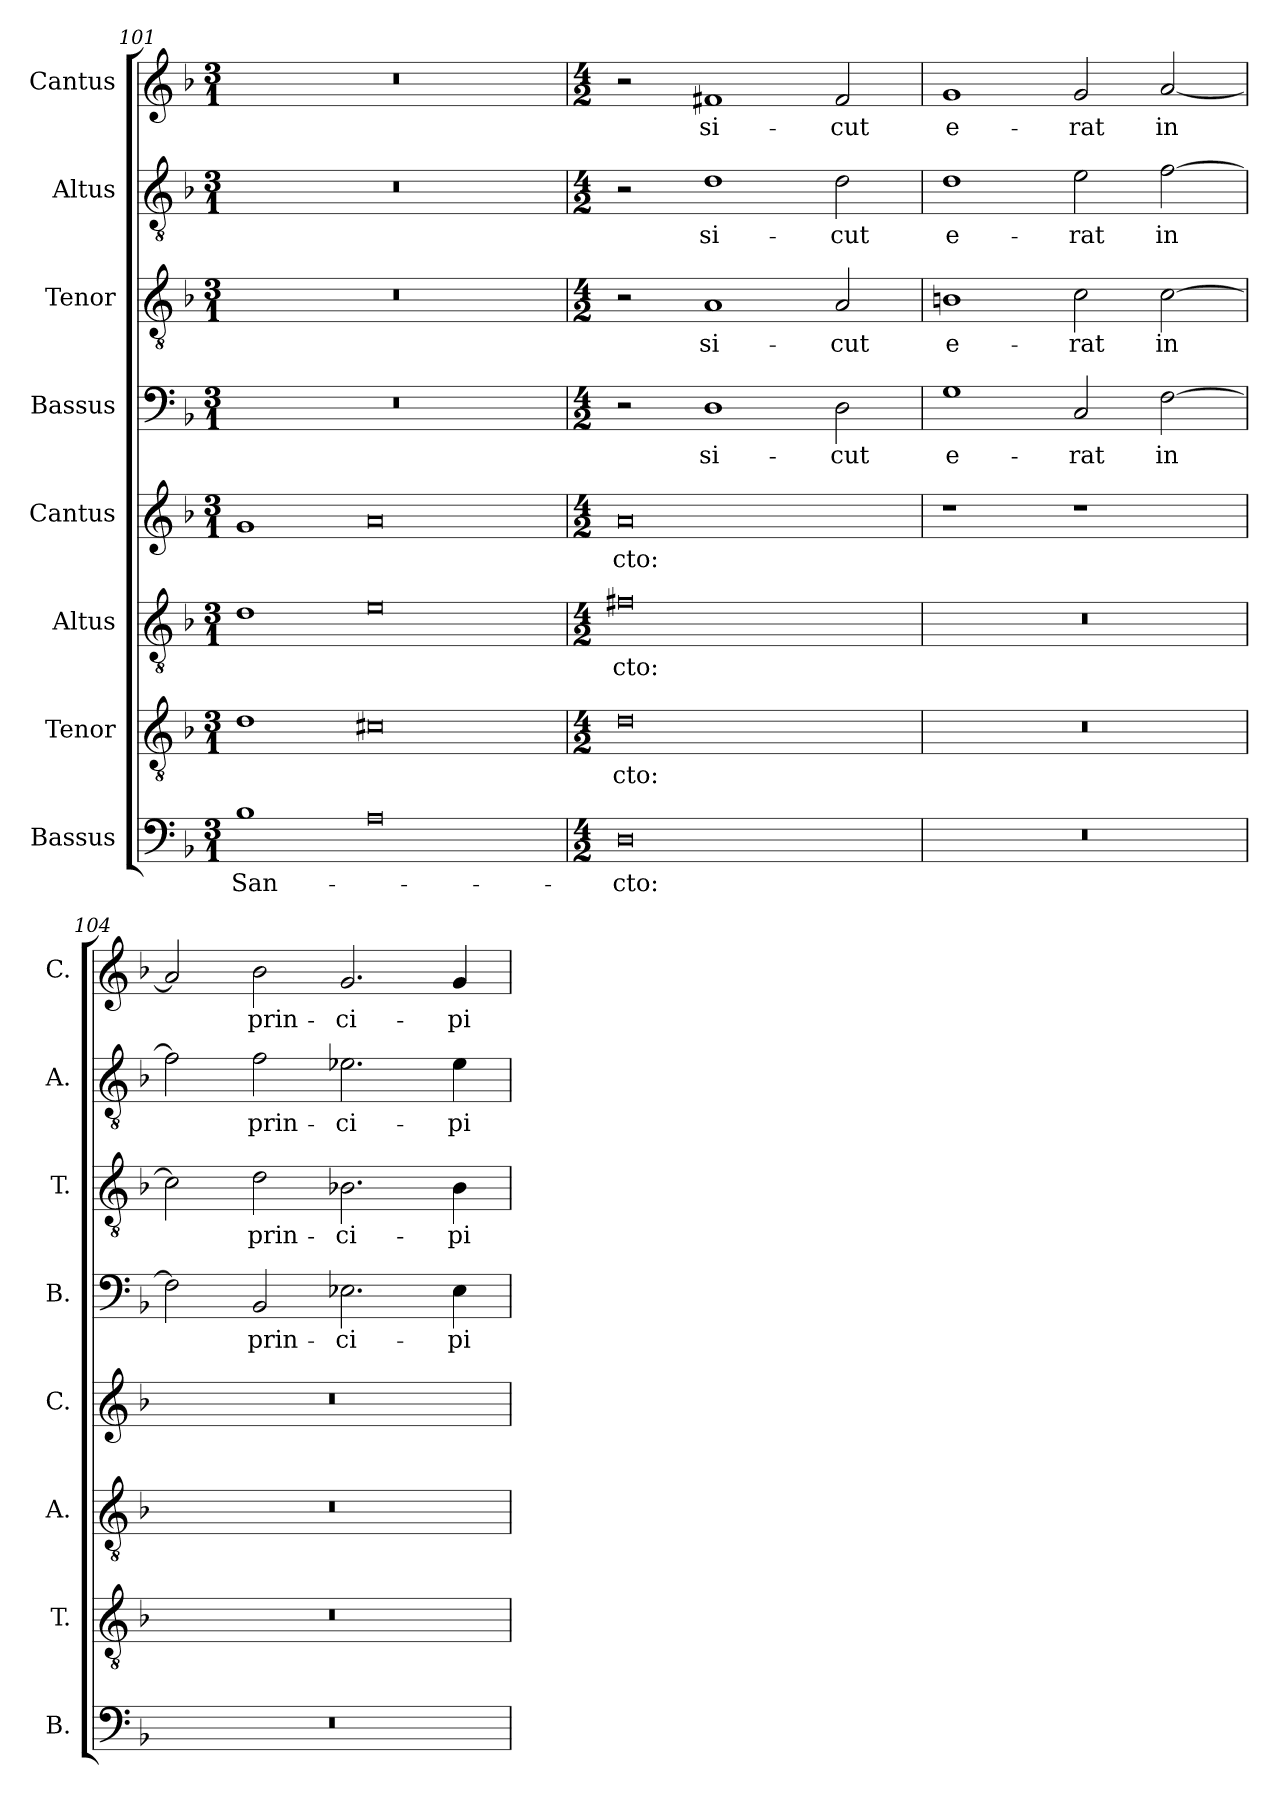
**kern	**text	**kern	**text	**kern	**text	**kern	**text	**kern	**text	**kern	**text	**kern	**text	**kern	**text
*part8	*part8	*part7	*part7	*part6	*part6	*part5	*part5	*part4	*part4	*part3	*part3	*part2	*part2	*part1	*part1
*staff8	*staff8	*staff7	*staff7	*staff6	*staff6	*staff5	*staff5	*staff4	*staff4	*staff3	*staff3	*staff2	*staff2	*staff1	*staff1
*I"Bassus	*	*I"Tenor	*	*I"Altus	*	*I"Cantus	*	*I"Bassus	*	*I"Tenor	*	*I"Altus	*	*I"Cantus	*
*I'B.	*	*I'T.	*	*I'A.	*	*I'C.	*	*I'B.	*	*I'T.	*	*I'A.	*	*I'C.	*
!!LO:LB:g=z
*clefF4	*	*clefGv2	*	*clefGv2	*	*clefG2	*	*clefF4	*	*clefGv2	*	*clefGv2	*	*clefG2	*
*	*	*ITrd7c12	*	*ITrd7c12	*	*	*	*	*	*ITrd7c12	*	*ITrd7c12	*	*	*
*k[b-]	*	*k[b-]	*	*k[b-]	*	*k[b-]	*	*k[b-]	*	*k[b-]	*	*k[b-]	*	*k[b-]	*
*F:	*	*F:	*	*F:	*	*F:	*	*F:	*	*F:	*	*F:	*	*F:	*
*M3/1	*	*M3/1	*	*M3/1	*	*M3/1	*	*M3/1	*	*M3/1	*	*M3/1	*	*M3/1	*
=101	=101	=101	=101	=101	=101	=101	=101	=101	=101	=101	=101	=101	=101	=101	=101
!	!LO:LY:b	!	!	!	!	!	!	!LO:N:vis=1	!	!LO:N:vis=1	!	!LO:N:vis=1	!	!LO:N:vis=1	!
1B-	San-	1D	.	1D	.	1g	.	0.r	.	0.r	.	0.r	.	0.r	.
0A	.	0C#X	.	0E	.	0a	.	.	.	.	.	.	.	.	.
=102	=102	=102	=102	=102	=102	=102	=102	=102	=102	=102	=102	=102	=102	=102	=102
*M4/2	*	*M4/2	*	*M4/2	*	*M4/2	*	*M4/2	*	*M4/2	*	*M4/2	*	*M4/2	*
!	!LO:LY:b	!	!LO:LY:b	!	!LO:LY:b	!	!LO:LY:b	!	!	!	!	!	!	!	!
0D	-cto:	0D	-cto:	0F#X	-cto:	0a	-cto:	2r	.	2r	.	2r	.	2r	.
!	!	!	!	!	!	!	!	!	!LO:LY:b	!	!LO:LY:b	!	!LO:LY:b	!	!LO:LY:b
.	.	.	.	.	.	.	.	1D	si-	1AA	si-	1D	si-	1f#X	si-
!	!	!	!	!	!	!	!	!	!LO:LY:b	!	!LO:LY:b	!	!LO:LY:b	!	!LO:LY:b
.	.	.	.	.	.	.	.	2D\	-cut	2AA/	-cut	2D\	-cut	2f#/	-cut
=103	=103	=103	=103	=103	=103	=103	=103	=103	=103	=103	=103	=103	=103	=103	=103
!LO:N:vis=1	!	!LO:N:vis=1	!	!LO:N:vis=1	!	!	!	!	!LO:LY:b	!	!LO:LY:b	!	!LO:LY:b	!	!LO:LY:b
0r	.	0r	.	0r	.	1r	.	1G	e-	1BBn	e-	1D	e-	1g	e-
!	!	!	!	!	!	!	!	!	!LO:LY:b	!	!LO:LY:b	!	!LO:LY:b	!	!LO:LY:b
.	.	.	.	.	.	1r	.	2C/	-rat	2C\	-rat	2E\	-rat	2g/	-rat
!	!	!	!	!	!	!	!	!	!LO:LY:b	!	!LO:LY:b	!	!LO:LY:b	!	!LO:LY:b
.	.	.	.	.	.	.	.	[>2F\	in	[>2C\	in	[>2F\	in	[<2a/	in
=104	=104	=104	=104	=104	=104	=104	=104	=104	=104	=104	=104	=104	=104	=104	=104
!LO:N:vis=1	!	!LO:N:vis=1	!	!LO:N:vis=1	!	!LO:N:vis=1	!	!	!	!	!	!	!	!	!
0r	.	0r	.	0r	.	0r	.	2F\]	.	2C\]	.	2F\]	.	2a/]	.
!	!	!	!	!	!	!	!	!	!LO:LY:b	!	!LO:LY:b	!	!LO:LY:b	!	!LO:LY:b
.	.	.	.	.	.	.	.	2BB-/	prin-	2D\	prin-	2F\	prin-	2b-\	prin-
!	!	!	!	!	!	!	!	!	!LO:LY:b	!	!LO:LY:b	!	!LO:LY:b	!	!LO:LY:b
.	.	.	.	.	.	.	.	2.E-X\	-ci-	2.BB-X\	-ci-	2.E-X\	-ci-	2.g/	-ci-
!	!	!	!	!	!	!	!	!	!LO:LY:b	!	!LO:LY:b	!	!LO:LY:b	!	!LO:LY:b
.	.	.	.	.	.	.	.	4E-\	-pi-	4BB-\	-pi-	4E-\	-pi-	4g/	-pi-
=	=	=	=	=	=	=	=	=	=	=	=	=	=	=	=
*-	*-	*-	*-	*-	*-	*-	*-	*-	*-	*-	*-	*-	*-	*-	*-
